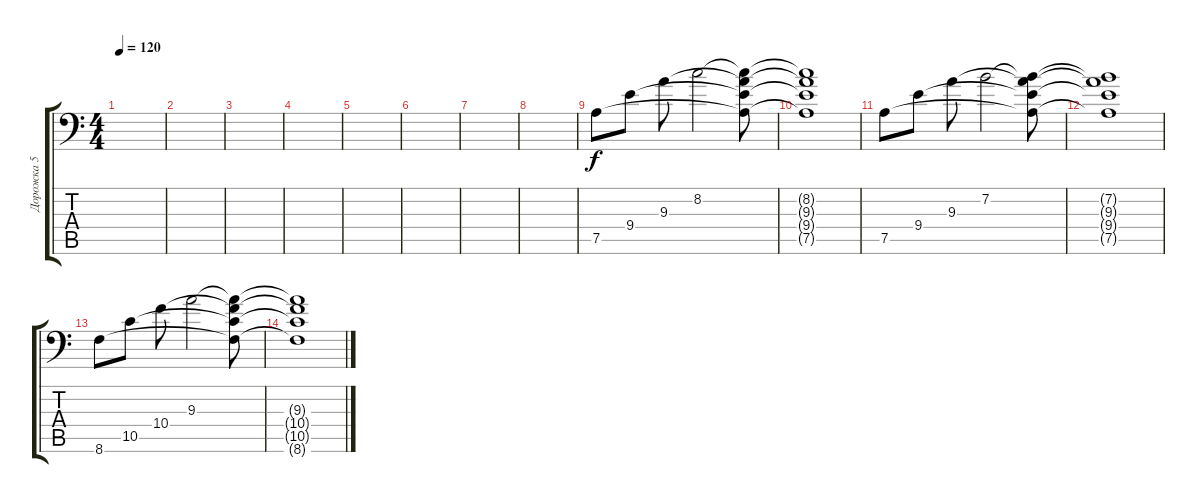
\track ("Дорожка 5" "Дорожка 5") {instrument electricguitarclean}
\staff {score tabs}
\tuning (A3 E3 C3 G2 D2 A1) {hide}
\ts (4 4)
\tempo 120
\clef f4
\ks c
|
|
|
|
|
|
|
|
7.5.8{instrument electricguitarjazz} 9.4.8 9.3.8 8.2.2 (8.2{t} 9.3{t} 9.4{t} 7.5{t}).8 |
(8.2{t} 9.3{t} 9.4{t} 7.5{t}).1 |
7.5.8 9.4.8 9.3.8 7.2.2 (7.2{t} 9.3{t} 9.4{t} 7.5{t}).8 |
(7.2{t} 9.3{t} 9.4{t} 7.5{t}).1 |
8.6.8 10.5.8 10.4.8 9.3.2 (9.3{t} 10.4{t} 10.5{t} 8.6{t}).8 |
(9.3{t} 10.4{t} 10.5{t} 8.6{t}).1
